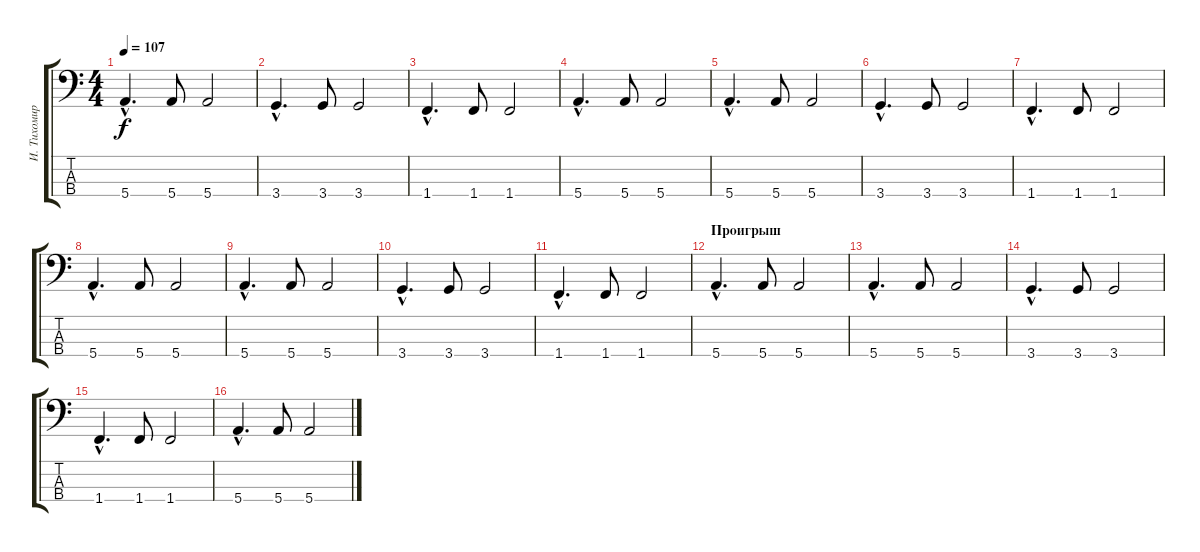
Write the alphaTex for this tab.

\track ("И. Тихомиров" "И. Тихомир") {instrument electricbassfinger}
\staff {score tabs}
\tuning (G2 D2 A1 E1) {hide}
\ts (4 4)
\tempo 107
\clef f4
\ks c
5.4{hac}.4{d dy f} 5.4.8 5.4.2 |
3.4{hac}.4{d} 3.4.8 3.4.2 |
1.4{hac}.4{d} 1.4.8 1.4.2 |
5.4{hac}.4{d} 5.4.8 5.4.2 |
5.4{hac}.4{d} 5.4.8 5.4.2 |
3.4{hac}.4{d} 3.4.8 3.4.2 |
1.4{hac}.4{d} 1.4.8 1.4.2 |
5.4{hac}.4{d} 5.4.8 5.4.2 |
5.4{hac}.4{d} 5.4.8 5.4.2 |
3.4{hac}.4{d} 3.4.8 3.4.2 |
1.4{hac}.4{d} 1.4.8 1.4.2 |
\section ("" "Проигрыш")
5.4{hac}.4{d} 5.4.8 5.4.2 |
5.4{hac}.4{d} 5.4.8 5.4.2 |
3.4{hac}.4{d} 3.4.8 3.4.2 |
1.4{hac}.4{d} 1.4.8 1.4.2 |
5.4{hac}.4{d} 5.4.8 5.4.2
